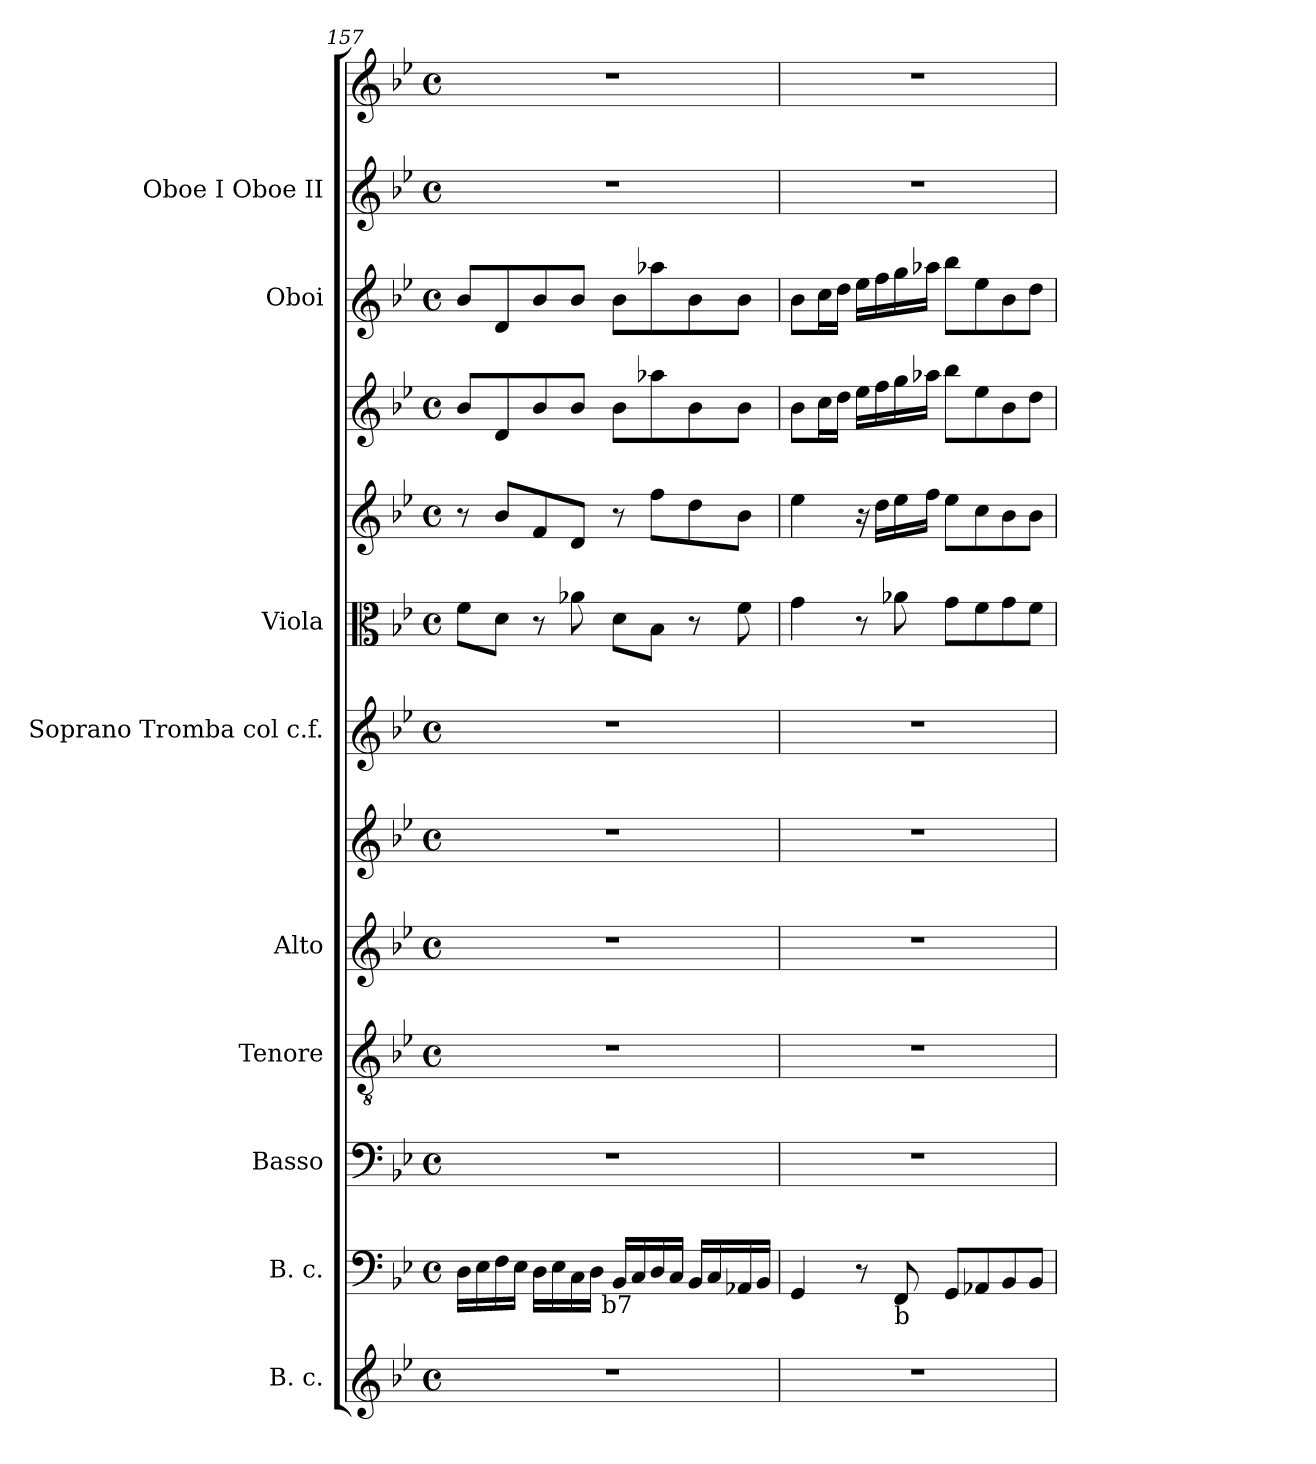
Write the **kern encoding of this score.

**kern	**kern	**kern	**kern	**kern	**kern	**kern	**kern	**kern	**kern	**kern	**kern	**kern
*part12	*part11	*part10	*part9	*part8	*part7	*part6	*part5	*part4	*part3	*part2	*part1	*part1
*staff13	*staff12	*staff11	*staff10	*staff9	*staff8	*staff7	*staff6	*staff5	*staff4	*staff3	*staff2	*staff1
*I"B. c.	*I"B. c.	*I"Basso	*I"Tenore	*I"Alto	*	*I"Soprano Tromba col c.f.	*I"Viola	*	*	*I"Oboi	*I"Oboe I Oboe II	*
*	*I'B. c.	*I'Basso	*I'Tenore	*I'Alto	*	*I'Soprano	*I'Viola	*	*	*	*I'Ob	*
*clefG2	*clefF4	*clefF4	*clefGv2	*clefG2	*clefG2	*clefG2	*clefC3	*clefG2	*clefG2	*clefG2	*clefG2	*clefG2
*k[b-e-]	*k[b-e-]	*k[b-e-]	*k[b-e-]	*k[b-e-]	*k[b-e-]	*k[b-e-]	*k[b-e-]	*k[b-e-]	*k[b-e-]	*k[b-e-]	*k[b-e-]	*k[b-e-]
*B-:	*B-:	*B-:	*B-:	*B-:	*B-:	*B-:	*B-:	*B-:	*B-:	*B-:	*B-:	*B-:
*M4/4	*M4/4	*M4/4	*M4/4	*M4/4	*M4/4	*M4/4	*M4/4	*M4/4	*M4/4	*M4/4	*M4/4	*M4/4
*met(c)	*met(c)	*met(c)	*met(c)	*met(c)	*met(c)	*met(c)	*met(c)	*met(c)	*met(c)	*met(c)	*met(c)	*met(c)
=157	=157	=157	=157	=157	=157	=157	=157	=157	=157	=157	=157	=157
!	!LO:TX:b:t=b5	!	!	!	!	!	!	!	!	!	!	!
*	*^	*	*	*	*	*	*	*	*	*	*	*
1r	16D>\LL	4...ryy	1r	1r	1r	1r	1r	8f\L	8r	8b-/L	8b-/L	1r	1r
.	16E-\	.	.	.	.	.	.	.	.	.	.	.	.
.	16F\	.	.	.	.	.	.	8d\J	8b-/L	8d/	8d/	.	.
.	16E-\JJ	.	.	.	.	.	.	.	.	.	.	.	.
.	16D\LL	.	.	.	.	.	.	8r	8f/	8b-/	8b-/	.	.
.	16E-\	.	.	.	.	.	.	.	.	.	.	.	.
.	16C\	.	.	.	.	.	.	8a-X\	8d/J	8b-/J	8b-/J	.	.
.	16D\JJ	.	.	.	.	.	.	.	.	.	.	.	.
!	!	!LO:TX:b:t=b7	!	!	!	!	!	!	!	!	!	!	!
.	.	2ryy	.	.	.	.	.	.	.	.	.	.	.
.	16BB-/LL	.	.	.	.	.	.	8d\L	8r	8b-\L	8b-\L	.	.
.	16C/	.	.	.	.	.	.	.	.	.	.	.	.
.	16D/	.	.	.	.	.	.	8B-\J	8ff\L	8aa-X\	8aa-X\	.	.
.	16C/JJ	.	.	.	.	.	.	.	.	.	.	.	.
.	16BB-/LL	.	.	.	.	.	.	8r	8dd\	8b-\	8b-\	.	.
.	16C/	.	.	.	.	.	.	.	.	.	.	.	.
.	16AA-X/	.	.	.	.	.	.	8f\	8b-\J	8b-\J	8b-\J	.	.
.	16BB-/JJ	.	.	.	.	.	.	.	.	.	.	.	.
.	.	32ryy	.	.	.	.	.	.	.	.	.	.	.
*	*v	*v	*	*	*	*	*	*	*	*	*	*	*
!!LO:LB:g=z
=158	=158	=158	=158	=158	=158	=158	=158	=158	=158	=158	=158	=158
1r	4GG</	1r	1r	1r	1r	1r	4g\	4ee-\	8b-\L	8b-\L	1r	1r
.	.	.	.	.	.	.	.	.	16cc\L	16cc\L	.	.
.	.	.	.	.	.	.	.	.	16dd\JJ	16dd\JJ	.	.
.	8r	.	.	.	.	.	8r	16ra	16ee-\LL	16ee-\LL	.	.
.	.	.	.	.	.	.	.	16dd\LL	16ff\	16ff\	.	.
!	!LO:TX:b:t=b	!	!	!	!	!	!	!	!	!	!	!
.	8FF</	.	.	.	.	.	8a-X\	16ee-\	16gg\	16gg\	.	.
.	.	.	.	.	.	.	.	16ff\JJ	16aa-X\JJ	16aa-X\JJ	.	.
.	8GG</L	.	.	.	.	.	8g\L	8ee-\L	8bb-\L	8bb-\L	.	.
.	8AA-X</	.	.	.	.	.	8f\	8cc\	8ee-\	8ee-\	.	.
.	8BB-</	.	.	.	.	.	8g\	8b-\	8b-\	8b-\	.	.
.	8BB-</J	.	.	.	.	.	8f\J	8b-\J	8dd\J	8dd\J	.	.
=	=	=	=	=	=	=	=	=	=	=	=	=
*-	*-	*-	*-	*-	*-	*-	*-	*-	*-	*-	*-	*-
